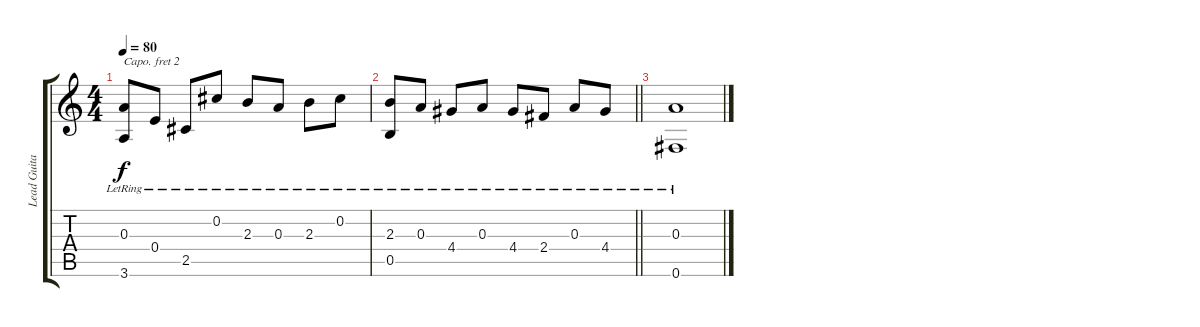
\track ("Lead Guitar (Acou)" "Lead Guita") {instrument acousticguitarsteel}
\staff {score tabs}
\capo 2
\tuning (E4 B3 G3 D3 A2 E2) {hide}
\ts (4 4)
\tempo 80
\clef g2
\ks c
(0.3{lr} 3.6{lr}).8{dy f} 0.4{lr}.8 2.5{lr}.8 0.2{lr}.8 2.3{lr}.8 0.3{lr}.8 2.3{lr}.8 0.2{lr}.8 |
\barLineRight lightlight
(2.3{lr} 0.5{lr}).8 0.3{lr}.8 4.4{lr}.8 0.3{lr}.8 4.4{lr}.8 2.4{lr}.8 0.3{lr}.8 4.4{lr}.8 |
(0.3{lr} 0.6).1
